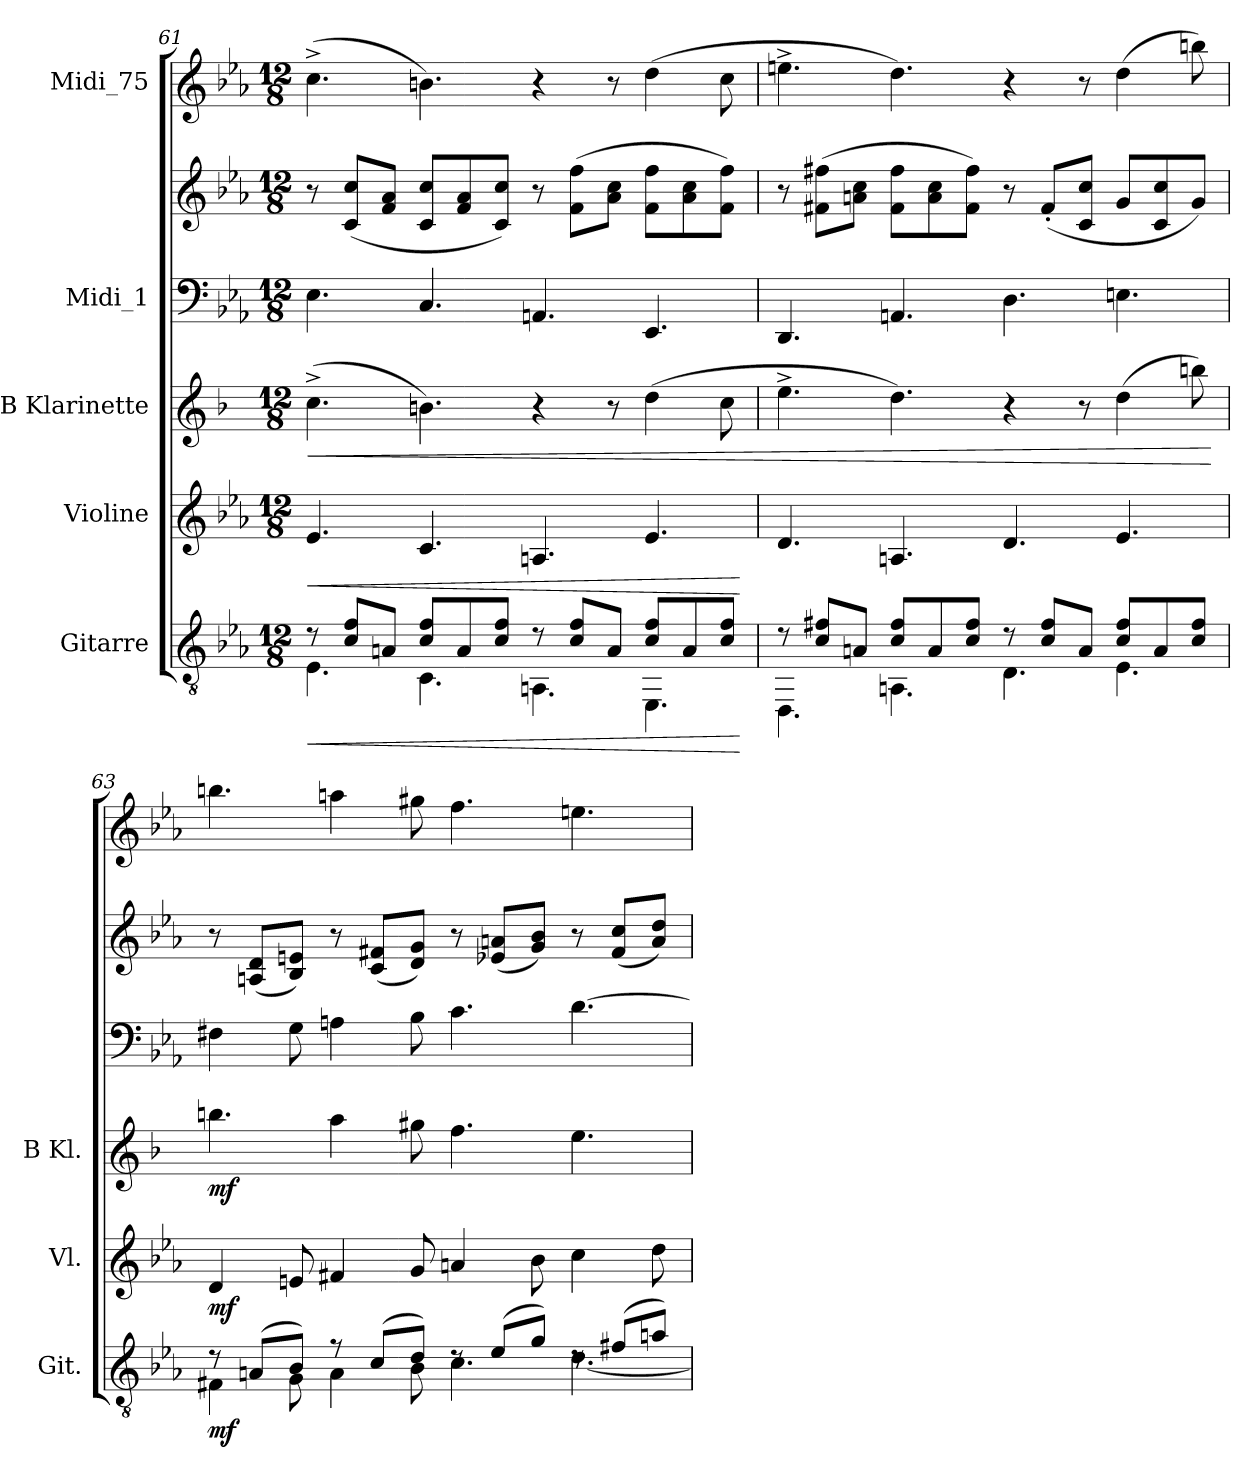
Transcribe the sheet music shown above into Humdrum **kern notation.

**kern	**dynam	**kern	**dynam	**kern	**dynam	**kern	**kern	**kern
*part5	*part5	*part4	*part4	*part3	*part3	*part2	*part2	*part1
*staff6	*staff6	*staff5	*staff5	*staff4	*staff4	*staff3	*staff2	*staff1
*I"Gitarre	*	*I"Violine	*	*I"B Klarinette	*	*I"Midi_1	*	*I"Midi_75
*I'Git.	*	*I'Vl.	*	*I'B Kl.	*	*	*	*
!!LO:LB:g=z
*clefGv2	*	*clefG2	*	*clefG2	*	*clefF4	*clefG2	*clefG2
*	*	*	*	*ITrd1c2	*	*	*	*
*k[b-e-a-]	*	*k[b-e-a-]	*	*k[b-e-a-]	*	*k[b-e-a-]	*k[b-e-a-]	*k[b-e-a-]
*M12/8	*	*M12/8	*	*M12/8	*	*M12/8	*M12/8	*M12/8
=61	=61	=61	=61	=61	=61	=61	=61	=61
!LO:TX:a:t=I	!	!	!	!	!	!	!	!
!	!LO:HP:b	!	!LO:HP:b	!	!LO:HP:b	!	!	!
*^	*	*	*	*	*	*	*	*
8r	4.E-\	<	4.e-/	<	(>4.b-^\	<	4.E-\	8r	(>4.cc^\
8c/ 8f/L	.	.	.	.	.	.	.	(8c/ 8cc/L	.
8An/J	.	.	.	.	.	.	.	8f/ 8a-/J	.
8c/ 8f/L	4.C\	.	4.c/	.	4.an\)	.	4.C/	8c/ 8cc/L	4.bn\)
8A/	.	.	.	.	.	.	.	8f/ 8a-/	.
8c/ 8f/J	.	.	.	.	.	.	.	8c/ 8cc/J)	.
8r	4.AAn\	.	4.An/	.	4r	.	4.AAn/	8r	4r
8c/ 8f/L	.	.	.	.	.	.	.	(>8f\ 8ff\L	.
8A/J	.	.	.	.	8r	.	.	8a-\ 8cc\J	8r
8c/ 8f/L	4.EE-\	.	4.e-/	.	(>4cc\	.	4.EE-/	8f\ 8ff\L	(>4dd\
8A/	.	.	.	.	.	.	.	8a-\ 8cc\	.
8c/ 8f/J	.	.	.	.	8b-\	.	.	8f\ 8ff\J)	8cc\
*v	*v	*	*	*	*	*	*	*	*
.	[	.	[	.	.	.	.	.
=62	=62	=62	=62	=62	=62	=62	=62	=62
*^	*	*	*	*	*	*	*	*
8r	4.DD\	.	4.d/	.	4.dd^\	.	4.DD/	8r	4.een^\
8c/ 8f#X/L	.	.	.	.	.	.	.	(>8f#X\ 8ff#X\L	.
8An/J	.	.	.	.	.	.	.	8an\ 8cc\J	.
8c/ 8f#/L	4.AAn\	.	4.An/	.	4.cc\)	.	4.AAn/	8f#\ 8ff#\L	4.dd\)
8A/	.	.	.	.	.	.	.	8a\ 8cc\	.
8c/ 8f#/J	.	.	.	.	.	.	.	8f#\ 8ff#\J)	.
8r	4.D\	.	4.d/	.	4r	.	4.D\	8r	4r
8c/ 8f#/L	.	.	.	.	.	.	.	(8f#'/L	.
8A/J	.	.	.	.	8r	.	.	8c/ 8cc/J	8r
8c/ 8f#/L	4.E-\	.	4.e-/	.	(4cc\	.	4.En\	8g/L	(4dd\
8A/	.	.	.	.	.	.	.	8c/ 8cc/	.
8c/ 8f#/J	.	.	.	.	8aan\)	.	.	8g/J)	8bbn\)
*v	*v	*	*	*	*	*	*	*	*
.	.	.	.	.	[	.	.	.
=63	=63	=63	=63	=63	=63	=63	=63	=63
*^	*	*	*	*	*	*	*	*
!	!	!LO:DY:b	!	!LO:DY:b	!	!LO:DY:b	!	!	!
8r	4F#X\	mf	4d/	mf	4.aan\	mf	4F#X\	8r	4.bbn\
(8An/L	.	.	.	.	.	.	.	(8An/ 8d/L	.
8B-/J)	8G\	.	8en/	.	.	.	8G\	8B-/ 8en/J)	.
8r	4A\	.	4f#X/	.	4gg\	.	4An\	8r	4aan\
(8c/L	.	.	.	.	.	.	.	(8c/ 8f#X/L	.
8d/J)	8B-\	.	8g/	.	8ff#X\	.	8B-\	8d/ 8g/J)	8gg#X\
8rd	4.c\	.	4an/	.	4.ee-\	.	4.c\	8r	4.ff\
(8e-/L	.	.	.	.	.	.	.	(8e-X/ 8an/L	.
8g/J)	.	.	8b-\	.	.	.	.	8g/ 8b-/J)	.
8rd	[4.d\	.	4cc\	.	4.dd\	.	[4.d\	8r	4.een\
(8f#X/L	.	.	.	.	.	.	.	(8f#i/ 8cc/L	.
8an/J)	.	.	8dd\	.	.	.	.	8a\ 8dd\J)	.
*v	*v	*	*	*	*	*	*	*	*
=	=	=	=	=	=	=	=	=
*-	*-	*-	*-	*-	*-	*-	*-	*-
